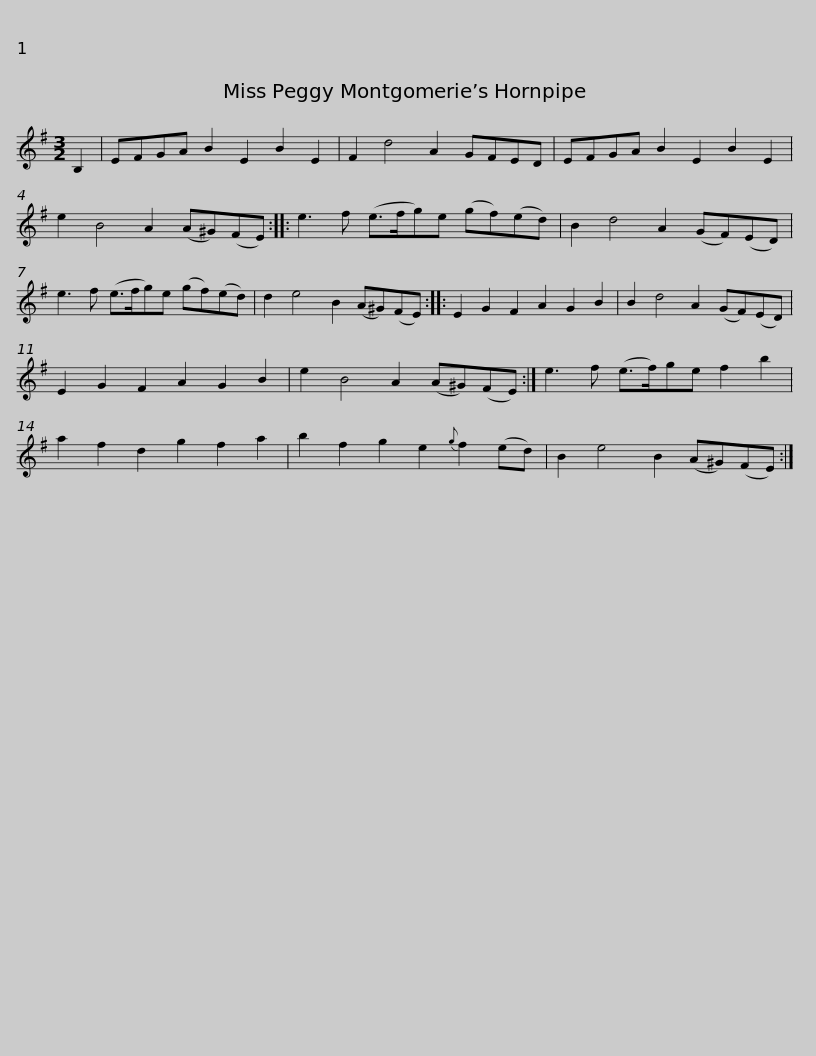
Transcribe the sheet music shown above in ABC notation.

X:1
L:1/8
M:3/2
I:linebreak $
K:Emin
V:1 treble
V:1
 B,2 | EFGA B2 E2 B2 E2 | F2 d4 A2 GFED | EFGA B2 E2 B2 E2 | e2 B4 A2 (A^G)(FE) ::$ %5
 e3 f (e>fg)e (gf)(ed) | B2 d4 A2 (GF)(ED) | e3 f (e>fg)e (gf)(ed) | d2 e4 B2 (A^G)(FE) ::$ E2 G2 F2 A2 G2 B2 | %10
 B2 d4 A2 (GF)(ED) | E2 G2 F2 A2 G2 B2 | e2 B4 A2 (A^G)(FE) :| e3 f (e>f)ge f2 b2 |$ a2 f2 d2 g2 f2 a2 | %15
 b2 f2 g2 e2{g} f2 (ed) | B2 e4 B2 (A^G)(FE) :| %17
